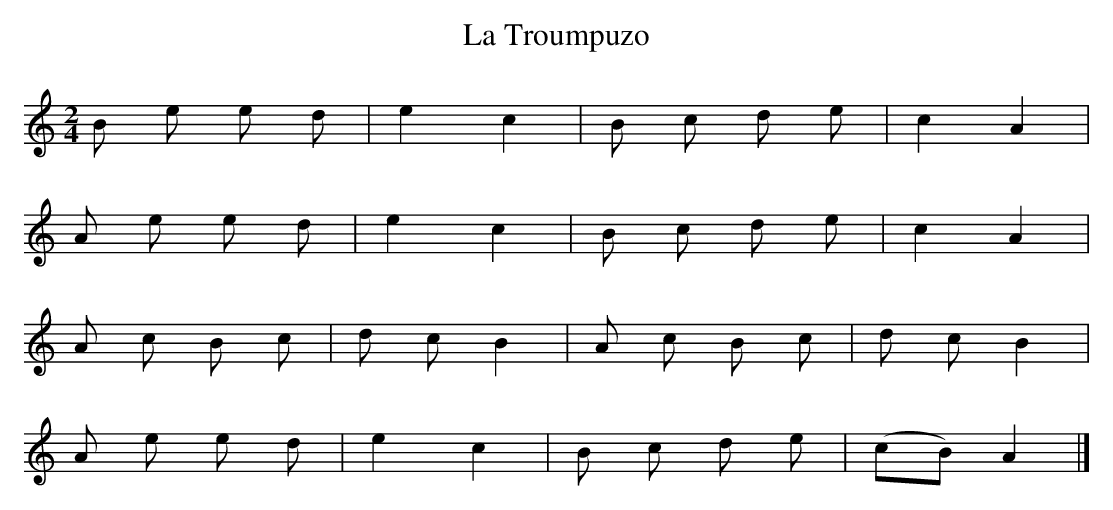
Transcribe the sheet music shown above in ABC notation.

X:1
T:La Troumpuzo
M:2/4
L:1/8
K:Am
B e e d | e2 c2 | B c d e | c2 A2 |
A e e d | e2 c2 | B c d e | c2 A2 |
A c B c | d c B2 | A c B c | d c B2 |
A e e d | e2 c2 | B c d e | (cB) A2 |]
